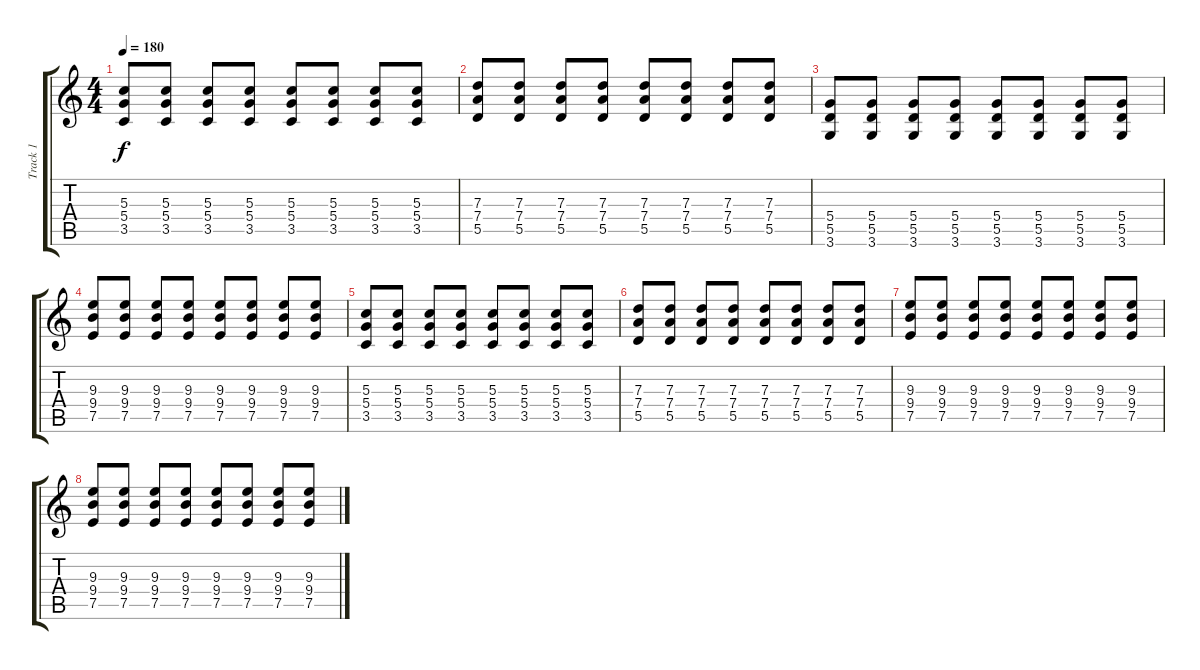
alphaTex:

\track ("Track 1" "Track 1") {instrument distortionguitar}
\staff {score tabs}
\tuning (E4 B3 G3 D3 A2 E2) {hide}
\ts (4 4)
\tempo 180
\clef g2
\ks c
(5.3 5.4 3.5).8{dy f} (5.3 5.4 3.5).8 (5.3 5.4 3.5).8 (5.3 5.4 3.5).8 (5.3 5.4 3.5).8 (5.3 5.4 3.5).8 (5.3 5.4 3.5).8 (5.3 5.4 3.5).8 |
(7.3 7.4 5.5).8 (7.3 7.4 5.5).8 (7.3 7.4 5.5).8 (7.3 7.4 5.5).8 (7.3 7.4 5.5).8 (7.3 7.4 5.5).8 (7.3 7.4 5.5).8 (7.3 7.4 5.5).8 |
(5.4 5.5 3.6).8 (5.4 5.5 3.6).8 (5.4 5.5 3.6).8 (5.4 5.5 3.6).8 (5.4 5.5 3.6).8 (5.4 5.5 3.6).8 (5.4 5.5 3.6).8 (5.4 5.5 3.6).8 |
(9.3 9.4 7.5).8 (9.3 9.4 7.5).8 (9.3 9.4 7.5).8 (9.3 9.4 7.5).8 (9.3 9.4 7.5).8 (9.3 9.4 7.5).8 (9.3 9.4 7.5).8 (9.3 9.4 7.5).8 |
(5.3 5.4 3.5).8 (5.3 5.4 3.5).8 (5.3 5.4 3.5).8 (5.3 5.4 3.5).8 (5.3 5.4 3.5).8 (5.3 5.4 3.5).8 (5.3 5.4 3.5).8 (5.3 5.4 3.5).8 |
(7.3 7.4 5.5).8 (7.3 7.4 5.5).8 (7.3 7.4 5.5).8 (7.3 7.4 5.5).8 (7.3 7.4 5.5).8 (7.3 7.4 5.5).8 (7.3 7.4 5.5).8 (7.3 7.4 5.5).8 |
(9.3 9.4 7.5).8 (9.3 9.4 7.5).8 (9.3 9.4 7.5).8 (9.3 9.4 7.5).8 (9.3 9.4 7.5).8 (9.3 9.4 7.5).8 (9.3 9.4 7.5).8 (9.3 9.4 7.5).8 |
(9.3 9.4 7.5).8 (9.3 9.4 7.5).8 (9.3 9.4 7.5).8 (9.3 9.4 7.5).8 (9.3 9.4 7.5).8 (9.3 9.4 7.5).8 (9.3 9.4 7.5).8 (9.3 9.4 7.5).8
